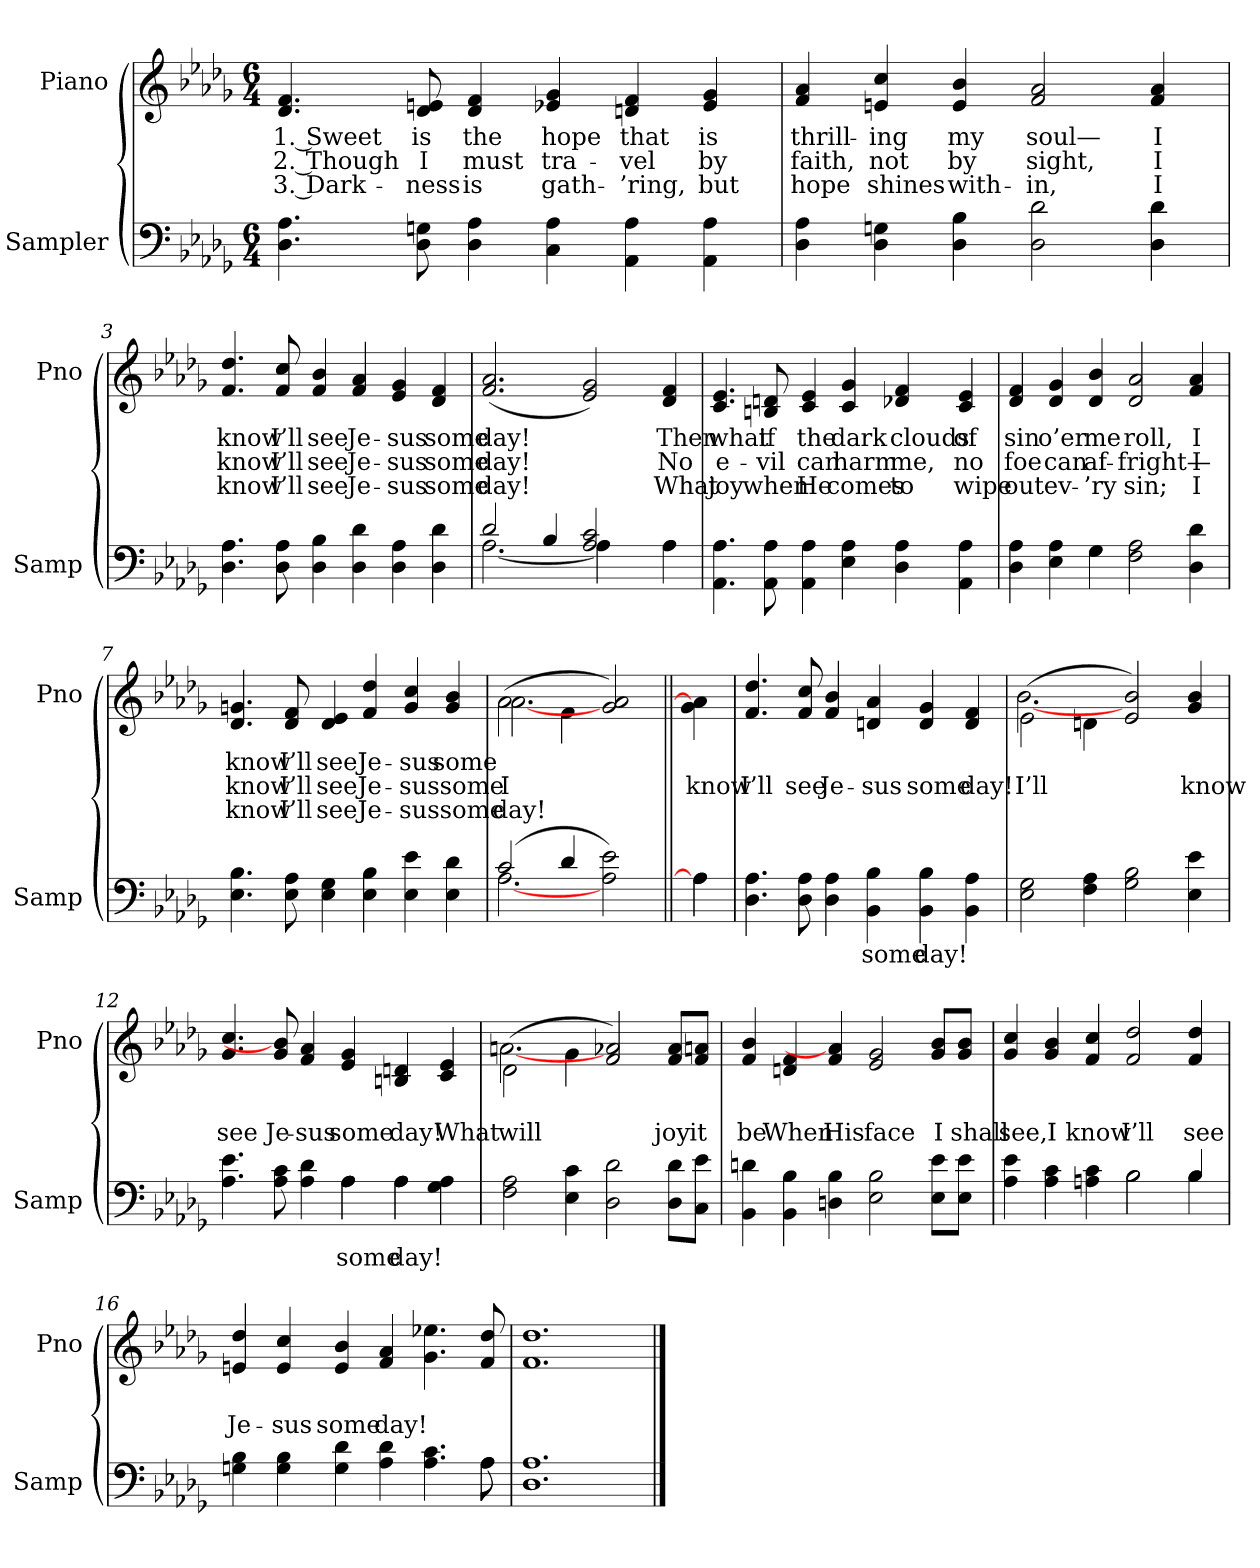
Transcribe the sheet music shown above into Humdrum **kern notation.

**kern	**text	**kern	**text	**text	**text
*part2	*part2	*part1	*part1	*part1	*part1
*staff2	*staff2	*staff1	*staff1	*staff1	*staff1
*I"Sampler	*	*I"Piano	*	*	*
*I'Samp	*	*I'Pno	*	*	*
*clefF4	*	*clefG2	*	*	*
*k[b-e-a-d-g-]	*	*k[b-e-a-d-g-]	*	*	*
*D-:	*	*D-:	*	*	*
*M6/4	*	*M6/4	*	*	*
=1	=1	=1	=1	=1	=1
4.D- 4.A-	.	4.d- 4.f	1. Sweet	2. Though	3. Dark-
8D- 8Gn	.	8d- 8en	is	I	-ness
4D- 4A-	.	4d- 4f	the	must	is
4C 4A-	.	4e-X 4g-	hope	tra-	gath-
4AA- 4A-	.	4dn 4f	that	-vel	-’ring,
4AA- 4A-	.	4e- 4g-	is	by	but
=2	=2	=2	=2	=2	=2
4D- 4A-	.	4f 4a-	thrill-	faith,	hope
4D- 4Gn	.	4en 4cc	-ing	not	shines
4D- 4B-	.	4e 4b-	my	by	with-
2D- 2d-	.	2f 2a-	soul—	sight,	-in,
4D- 4d-	.	4f 4a-	I	I	I
=3	=3	=3	=3	=3	=3
4.D- 4.A-	.	4.f 4.dd-	know	know	know
8D- 8A-	.	8f 8cc	I’ll	I’ll	I’ll
4D- 4B-	.	4f 4b-	see	see	see
4D- 4d-	.	4f 4a-	Je-	Je-	Je-
4D- 4A-	.	4e- 4g-	-sus	-sus	-sus
4D- 4d-	.	4d- 4f	some	some	some
=4	=4	=4	=4	=4	=4
*^	*	*	*	*	*
2d-/	[2.A-	.	(2.f 2.a-	day!	day!	day!
4B-/	.	.	.	.	.	.
2A- 2c	4A-]	.	2e- 2g-)	.	.	.
.	2ryy	.	.	.	.	.
4A-\	.	.	4d- 4f	Then	No	What
*v	*v	*	*	*	*	*
=5	=5	=5	=5	=5	=5
4.AA- 4.A-	.	4.c 4.e-	what	e-	joy
8AA- 8A-	.	8Bn 8dn	if	-vil	when
4AA- 4A-	.	4c 4e-	the	can	He
4E- 4A-	.	4c 4g-	dark	harm	comes
4D- 4A-	.	4d-X 4f	clouds	me,	to
4AA- 4A-	.	4c 4e-	of	no	wipe
=6	=6	=6	=6	=6	=6
*^	*	*	*	*	*
4D- 4A-	2ryy	.	4d- 4f	sin	foe	out
4E- 4A-	.	.	4d- 4g-	o’er	can	ev-
4G-\	4G-	.	4d- 4b-	me	af-	-’ry
2F 2A-	2.ryy	.	2d- 2a-	roll,	-fright—	sin;
4D- 4d-	.	.	4f 4a-	I	I	I
*v	*v	*	*	*	*	*
=7	=7	=7	=7	=7	=7
4.E- 4.B-	.	4.d- 4.gn	know	know	know
8E- 8A-	.	8d- 8f	I’ll	I’ll	I’ll
4E- 4G-	.	4d- 4e-	see	see	see
4E- 4B-	.	4f 4dd-	Je-	Je-	Je-
4E- 4e-	.	4g 4cc	-sus	-sus	-sus
4E- 4d-	.	4g 4b-	some	some	some
=8	=8	=8	=8	=8	=8
*^	*	*^	*	*	*
(2c/	[2.A-	.	(2a-\	[2.a-	.	I	day!
4d-/	.	.	4f\	.	.	.	.
2A- 2e-)	2ryy	.	2g- 2a-)	2ryy	.	.	.
=9||	=9||	=9||	=9||	=9||	=9||	=9||	=9||
!	!	!	!LO:TX:t=Refrain	!	!	!	!
*	*	*	*v	*v	*	*	*
4A-\]	4A-	.	4g-\ 4a-\]	.	know	.
*v	*v	*	*	*	*	*
=10	=10	=10	=10	=10	=10
4.D- 4.A-	.	4.f 4.dd-	.	I’ll	.
8D- 8A-	.	8f 8cc	.	see	.
4D- 4A-	.	4f 4b-	.	Je-	.
4BB- 4B-	some	4dn 4a-	.	-sus	.
4BB- 4B-	day!	4d 4g-	.	some	.
4BB- 4A-	.	4d 4f	.	day!	.
=11	=11	=11	=11	=11	=11
*	*	*^	*	*	*
2E- 2G-	.	(2e-\	[2.b-	.	I’ll	.
4F 4A-	.	4dn\	.	.	.	.
2G- 2B-	.	2e- 2b-)	2.ryy	.	.	.
4E- 4e-	.	4g- 4b-	.	.	know	.
*	*	*v	*v	*	*	*
=12	=12	=12	=12	=12	=12
*^	*	*	*	*	*
4.A- 4.e-	2.ryy	.	4.g- 4.cc	.	see	.
8A- 8c	.	.	8g- 8b-]	.	Je-	.
4A- 4d-	.	.	4f 4a-	.	-sus	.
4A-\	4A-	some	4e- 4g-	.	some	.
4A-\	4A-	day!	4Bn 4dn	.	day!	.
4G- 4A-	4ryy	.	4c 4e-	.	What	.
*v	*v	*	*	*	*	*
=13	=13	=13	=13	=13	=13
*	*	*^	*	*	*
2F 2A-	.	(2d-\	[2.a	.	will	.
4E- 4c	.	4g-\	.	.	.	.
2D- 2d-	.	2f 2a-)	2.ryy	.	.	.
8D-\ 8d-\L	.	8f/ 8a-/L	.	.	joy	.
8C\ 8e-\J	.	8f/ 8an/J	.	.	it	.
*	*	*v	*v	*	*	*
=14	=14	=14	=14	=14	=14
4BB- 4dn	.	4f 4b-	.	be	.
4BB- 4B-	.	4dn 4f	.	When	.
4Dn 4B-	.	4f 4a]	.	His	.
2E- 2B-	.	2e- 2g-	.	face	.
8E-\ 8e-\L	.	8g-/ 8b-/L	.	I	.
8E-\ 8e-\J	.	8g-/ 8b-/J	.	shall	.
=15	=15	=15	=15	=15	=15
*^	*	*	*	*	*
4A- 4e-	2.ryy	.	4g- 4cc	.	see,	.
4A- 4c	.	.	4g- 4b-	.	I	.
4An 4c	.	.	4f 4cc	.	know	.
2B-\	2B-	.	2f 2dd-	.	I’ll	.
4B-/	4B-	.	4f 4dd-	.	see	.
=16	=16	=16	=16	=16	=16	=16
4Gn 4B-	4.ryy	.	4en 4dd-	.	Je-	.
4G 4B-	.	.	4e 4cc	.	-sus	.
*v	*v	*	*	*	*	*
4G 4d-	.	4e 4b-	.	some	.
4A- 4d-	.	4f 4a-	.	day!	.
4.A- 4.c	.	4.g-\ 4.ee-X\	.	.	.
*^	*	*	*	*	*
8A-\	8A-	.	8f 8dd-	.	.	.
*v	*v	*	*	*	*	*
=17	=17	=17	=17	=17	=17
1.D- 1.A-	.	1.f 1.dd-	.	.	.
==	==	==	==	==	==
*-	*-	*-	*-	*-	*-
